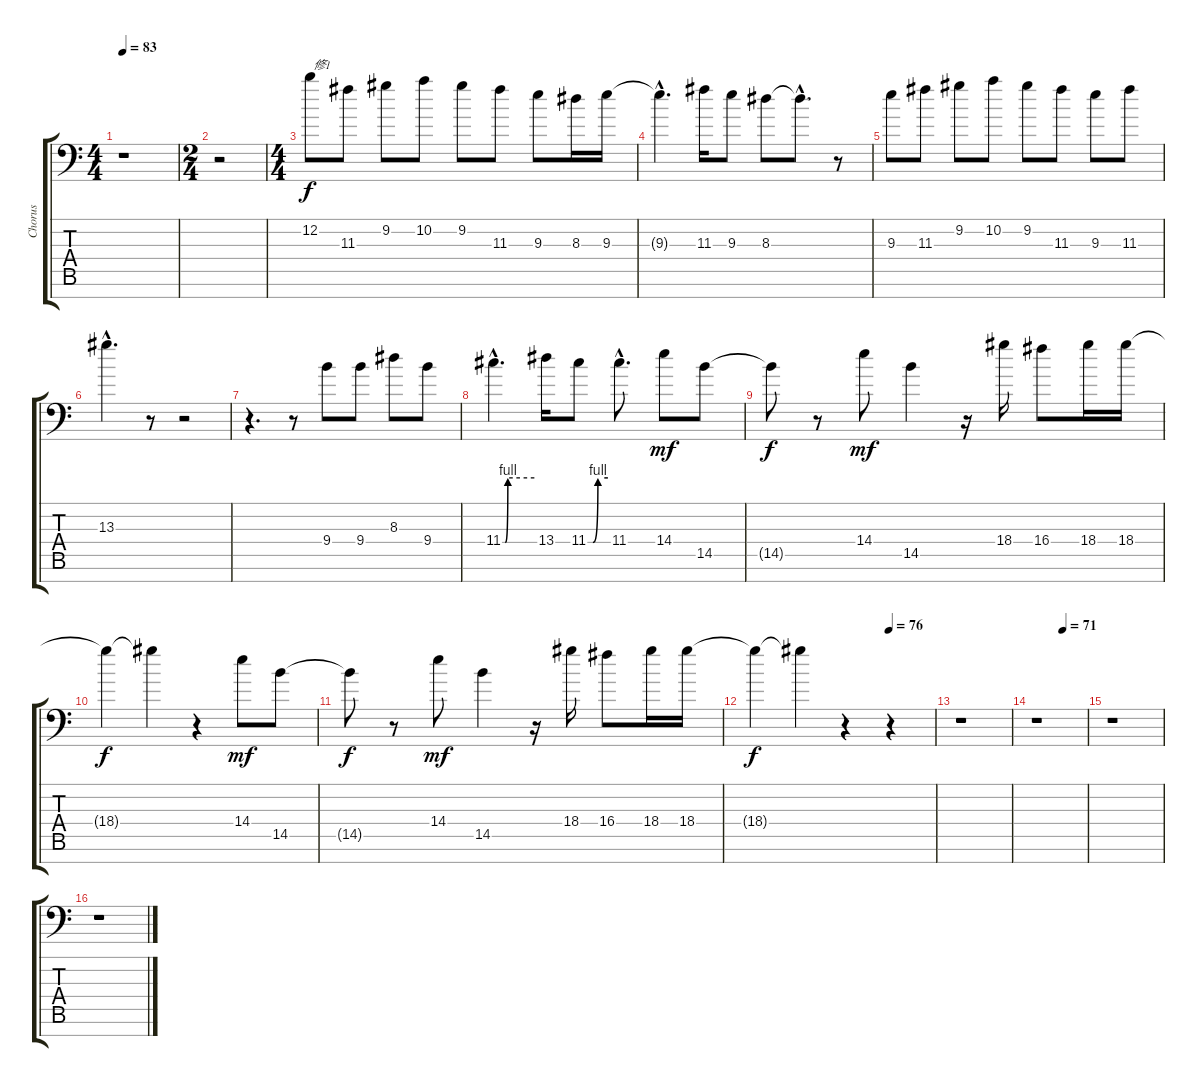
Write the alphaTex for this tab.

\track ("Chorus" "Chorus") {instrument contrabass}
\staff {score tabs}
\tuning (E4 B3 G3 D3 A2 E2 C-1) {hide}
\ts (4 4)
\tempo 83
\clef f4
\ks c
r.1{dy f} |
\ts (2 4)
r.2 |
\ts (4 4)
12.2.8{txt " 修1" volume 12 instrument contrabass} 11.3.8 9.2.8 10.2.8 9.2.8 11.3.8 9.3.8 8.3.16 9.3.16 |
9.3{hac t}.4{d} 11.3.16 9.3.8 8.3.8 8.3{hac t}.8{d} r.8 |
9.3.8 11.3.8 9.2.8 10.2.8 9.2.8 11.3.8 9.3.8 11.3.8 |
13.3{hac}.4{d} r.8 r.2 |
r.4{d} r.8 9.4.8 9.4.8 8.3.8 9.4.8 |
11.4{be (custom 0 0 5 0 10 4 60 4) hac}.4{d} 13.4.16 11.4{be (custom 0 0 15 0 30 4 60 4)}.8 11.4{hac}.8{d} 14.4.8{dy mf} 14.5.8 |
14.5{t}.8{dy f} r.8 14.4.8{dy mf} 14.5.4 r.16 18.4.16 16.4.8 18.4.16 18.4.16 |
18.4{t}.4{dy f} 18.4{t}.4 r.4 14.4.8{dy mf} 14.5.8 |
14.5{t}.8{dy f} r.8 14.4.8{dy mf} 14.5.4 r.16 18.4.16 16.4.8 18.4.16 18.4.16{volume 7} |
\tempo (76 0.75)
18.4{t}.4{dy f} 18.4{t}.4 r.4 r.4 |
r.1 |
\tempo (71 0.53125)
r.1 |
r.1 |
r.1
